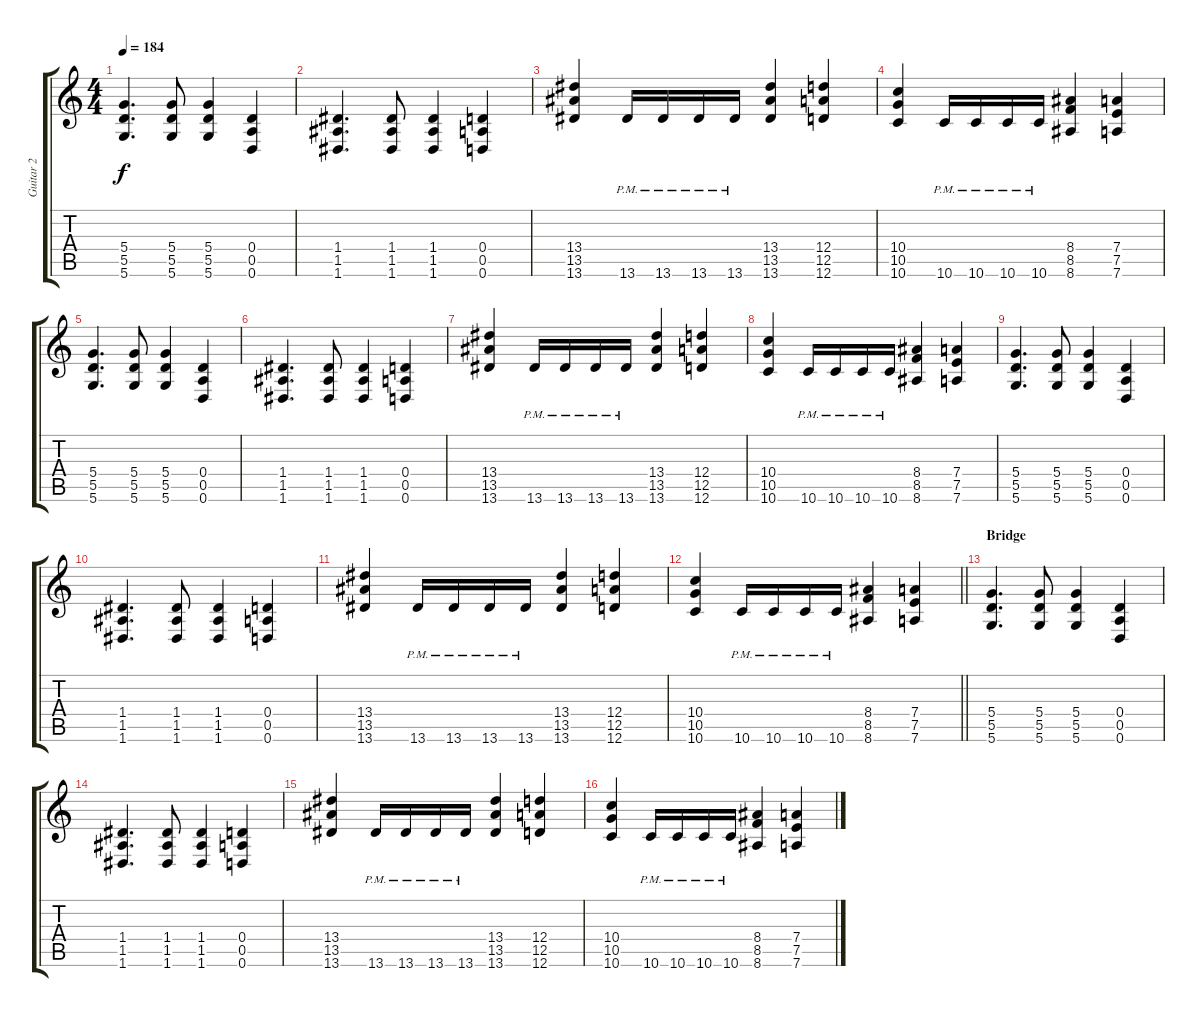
\track ("Guitar 2" "Guitar 2") {instrument distortionguitar}
\staff {score tabs}
\tuning (E4 B3 G3 D3 A2 D2) {hide}
\ts (4 4)
\tempo 184
\clef g2
\ks c
(5.4 5.5 5.6).4{d dy f} (5.4 5.5 5.6).8 (5.4 5.5 5.6).4 (0.4 0.5 0.6).4 |
(1.4 1.5 1.6).4{d} (1.4 1.5 1.6).8 (1.4 1.5 1.6).4 (0.4 0.5 0.6).4 |
(13.4 13.5 13.6).4 13.6{pm}.16 13.6{pm}.16 13.6{pm}.16 13.6{pm}.16 (13.4 13.5 13.6).4 (12.4 12.5 12.6).4 |
(10.4 10.5 10.6).4 10.6{pm}.16 10.6{pm}.16 10.6{pm}.16 10.6{pm}.16 (8.4 8.5 8.6).4 (7.4 7.5 7.6).4 |
(5.4 5.5 5.6).4{d} (5.4 5.5 5.6).8 (5.4 5.5 5.6).4 (0.4 0.5 0.6).4 |
(1.4 1.5 1.6).4{d} (1.4 1.5 1.6).8 (1.4 1.5 1.6).4 (0.4 0.5 0.6).4 |
(13.4 13.5 13.6).4 13.6{pm}.16 13.6{pm}.16 13.6{pm}.16 13.6{pm}.16 (13.4 13.5 13.6).4 (12.4 12.5 12.6).4 |
(10.4 10.5 10.6).4 10.6{pm}.16 10.6{pm}.16 10.6{pm}.16 10.6{pm}.16 (8.4 8.5 8.6).4 (7.4 7.5 7.6).4 |
(5.4 5.5 5.6).4{d} (5.4 5.5 5.6).8 (5.4 5.5 5.6).4 (0.4 0.5 0.6).4 |
(1.4 1.5 1.6).4{d} (1.4 1.5 1.6).8 (1.4 1.5 1.6).4 (0.4 0.5 0.6).4 |
(13.4 13.5 13.6).4 13.6{pm}.16 13.6{pm}.16 13.6{pm}.16 13.6{pm}.16 (13.4 13.5 13.6).4 (12.4 12.5 12.6).4 |
\barLineRight lightlight
(10.4 10.5 10.6).4 10.6{pm}.16 10.6{pm}.16 10.6{pm}.16 10.6{pm}.16 (8.4 8.5 8.6).4 (7.4 7.5 7.6).4 |
\section ("" "Bridge")
(5.4 5.5 5.6).4{d} (5.4 5.5 5.6).8 (5.4 5.5 5.6).4 (0.4 0.5 0.6).4 |
(1.4 1.5 1.6).4{d} (1.4 1.5 1.6).8 (1.4 1.5 1.6).4 (0.4 0.5 0.6).4 |
(13.4 13.5 13.6).4 13.6{pm}.16 13.6{pm}.16 13.6{pm}.16 13.6{pm}.16 (13.4 13.5 13.6).4 (12.4 12.5 12.6).4 |
(10.4 10.5 10.6).4 10.6{pm}.16 10.6{pm}.16 10.6{pm}.16 10.6{pm}.16 (8.4 8.5 8.6).4 (7.4 7.5 7.6).4
